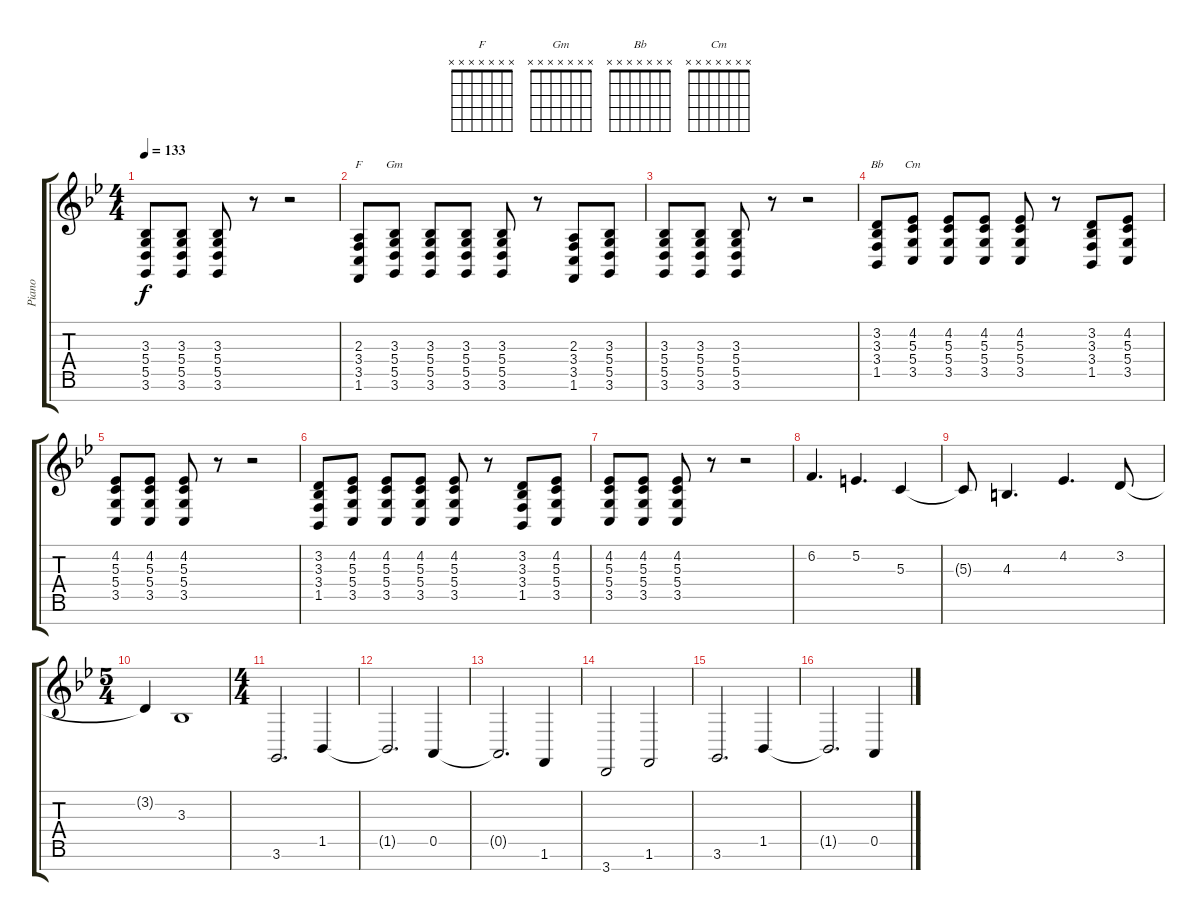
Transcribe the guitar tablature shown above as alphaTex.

\track ("Piano" "Piano") {instrument acousticgrandpiano}
\staff {score tabs}
\tuning (E4 B3 G3 D3 A2 E2 B1) {hide}
\chord ("F" x x x x x x x)
\chord ("Gm" x x x x x x x)
\chord ("Bb" x x x x x x x)
\chord ("Cm" x x x x x x x)
\ts (4 4)
\tempo 133
\clef g2
\ks bb
(3.3 5.4 5.5 3.6).8{dy f} (3.3 5.4 5.5 3.6).8 (3.3 5.4 5.5 3.6).8 r.8 r.2 |
(2.3 3.4 3.5 1.6).8{ch "F"} (3.3 5.4 5.5 3.6).8{ch "Gm"} (3.3 5.4 5.5 3.6).8 (3.3 5.4 5.5 3.6).8 (3.3 5.4 5.5 3.6).8 r.8 (2.3 3.4 3.5 1.6).8 (3.3 5.4 5.5 3.6).8 |
(3.3 5.4 5.5 3.6).8 (3.3 5.4 5.5 3.6).8 (3.3 5.4 5.5 3.6).8 r.8 r.2 |
(3.2 3.3 3.4 1.5).8{ch "Bb"} (4.2 5.3 5.4 3.5).8{ch "Cm"} (4.2 5.3 5.4 3.5).8 (4.2 5.3 5.4 3.5).8 (4.2 5.3 5.4 3.5).8 r.8 (3.2 3.3 3.4 1.5).8 (4.2 5.3 5.4 3.5).8 |
(4.2 5.3 5.4 3.5).8 (4.2 5.3 5.4 3.5).8 (4.2 5.3 5.4 3.5).8 r.8 r.2 |
(3.2 3.3 3.4 1.5).8 (4.2 5.3 5.4 3.5).8 (4.2 5.3 5.4 3.5).8 (4.2 5.3 5.4 3.5).8 (4.2 5.3 5.4 3.5).8 r.8 (3.2 3.3 3.4 1.5).8 (4.2 5.3 5.4 3.5).8 |
(4.2 5.3 5.4 3.5).8 (4.2 5.3 5.4 3.5).8 (4.2 5.3 5.4 3.5).8 r.8 r.2 |
6.2.4{d} 5.2.4{d} 5.3.4 |
5.3{t}.8 4.3.4{d} 4.2.4{d} 3.2.8 |
\ts (5 4)
3.2{t}.4 3.3.1 |
\ts (4 4)
3.6.2{d instrument acousticgrandpiano} 1.5.4 |
1.5{t}.2{d} 0.5.4 |
0.5{t}.2{d} 1.6.4 |
3.7.2 1.6.2 |
3.6.2{d} 1.5.4 |
1.5{t}.2{d} 0.5.4
